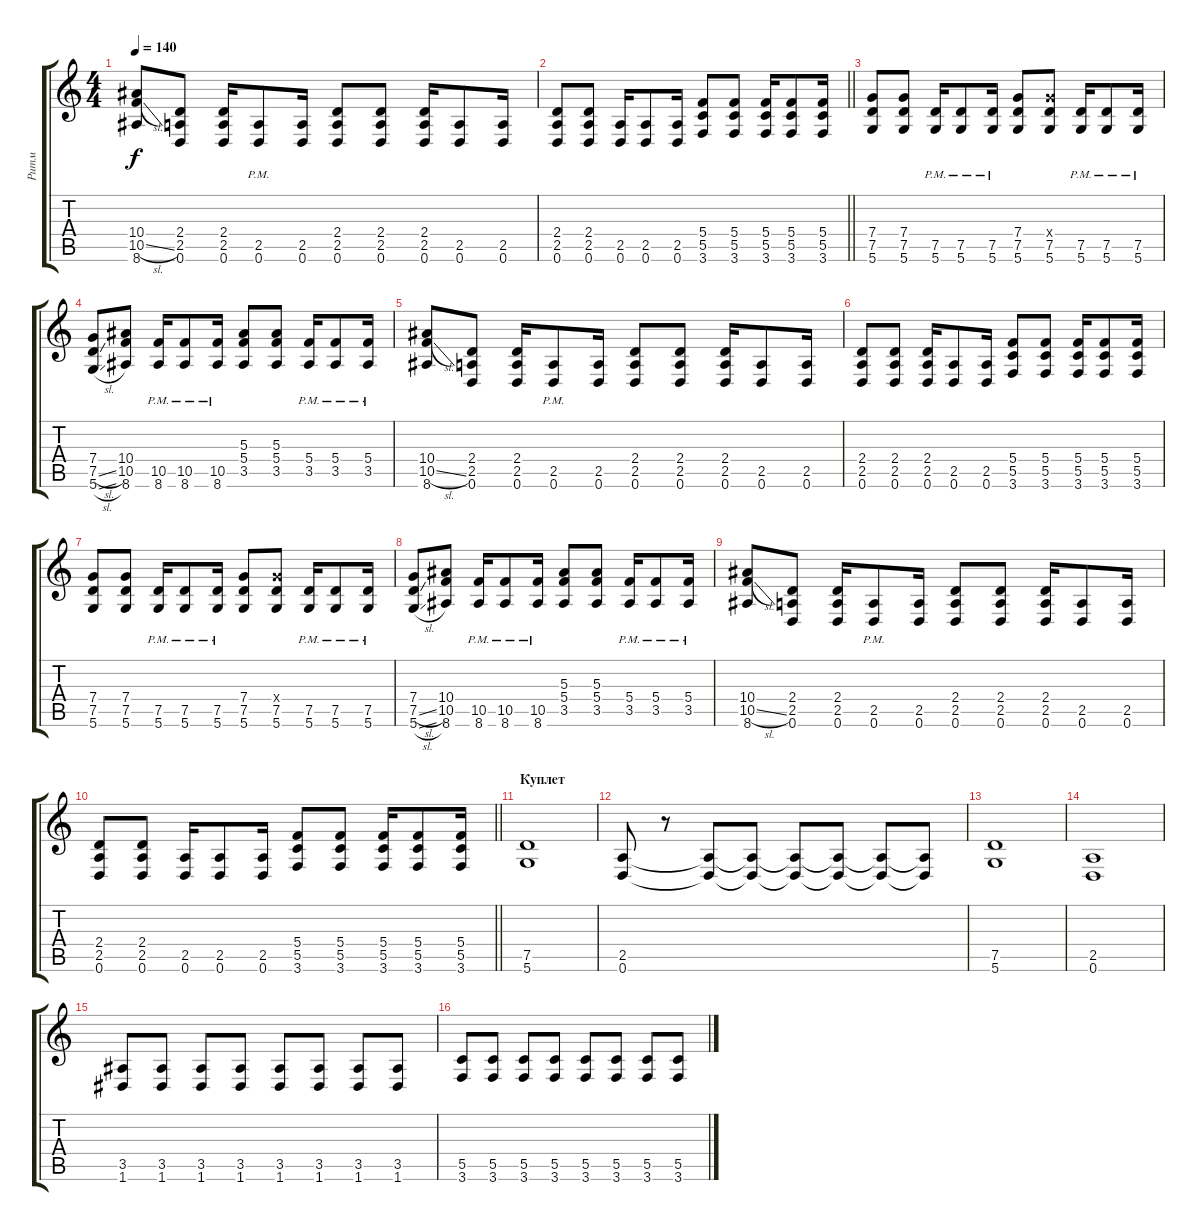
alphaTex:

\track ("Ритм" "Ритм") {instrument distortionguitar}
\staff {score tabs}
\tuning (D4 A3 F3 C3 G2 D2) {hide}
\ts (4 4)
\tempo 140
\clef g2
\ks c
(10.4 10.5{sl} 8.6).8{dy f} (2.4 2.5 0.6).8 (2.4 2.5 0.6).16 (2.5 0.6{pm}).8 (2.5 0.6).16 (2.4 2.5 0.6).8 (2.4 2.5 0.6).8 (2.4 2.5 0.6).16 (2.5 0.6).8 (2.5 0.6).16 |
\barLineRight lightlight
(2.4 2.5 0.6).8 (2.4 2.5 0.6).8 (2.5 0.6).16 (2.5 0.6).8 (2.5 0.6).16 (5.4 5.5 3.6).8 (5.4 5.5 3.6).8 (5.4 5.5 3.6).16 (5.4 5.5 3.6).8 (5.4 5.5 3.6).16 |
(7.4 7.5 5.6).8 (7.4 7.5 5.6).8 (7.5 5.6{pm}).16 (7.5 5.6{pm}).8 (7.5 5.6{pm}).16 (7.4 7.5 5.6).8 (7.4{x} 7.5 5.6).8 (7.5 5.6{pm}).16 (7.5 5.6{pm}).8 (7.5 5.6{pm}).16 |
(7.4 7.5{sl} 5.6{sl}).8 (10.4 10.5 8.6).8 (10.5{pm} 8.6).16 (10.5{pm} 8.6).8 (10.5{pm} 8.6).16 (5.3 5.4 3.5).8 (5.3 5.4 3.5).8 (5.4 3.5{pm}).16 (5.4 3.5{pm}).8 (5.4 3.5{pm}).16 |
(10.4 10.5{sl} 8.6).8 (2.4 2.5 0.6).8 (2.4 2.5 0.6).16 (2.5 0.6{pm}).8 (2.5 0.6).16 (2.4 2.5 0.6).8 (2.4 2.5 0.6).8 (2.4 2.5 0.6).16 (2.5 0.6).8 (2.5 0.6).16 |
(2.4 2.5 0.6).8 (2.4 2.5 0.6).8 (2.4 2.5 0.6).16 (2.5 0.6).8 (2.5 0.6).16 (5.4 5.5 3.6).8 (5.4 5.5 3.6).8 (5.4 5.5 3.6).16 (5.4 5.5 3.6).8 (5.4 5.5 3.6).16 |
(7.4 7.5 5.6).8 (7.4 7.5 5.6).8 (7.5 5.6{pm}).16 (7.5 5.6{pm}).8 (7.5 5.6{pm}).16 (7.4 7.5 5.6).8 (7.4{x} 7.5 5.6).8 (7.5 5.6{pm}).16 (7.5 5.6{pm}).8 (7.5 5.6{pm}).16 |
(7.4 7.5{sl} 5.6{sl}).8 (10.4 10.5 8.6).8 (10.5{pm} 8.6).16 (10.5{pm} 8.6).8 (10.5{pm} 8.6).16 (5.3 5.4 3.5).8 (5.3 5.4 3.5).8 (5.4 3.5{pm}).16 (5.4 3.5{pm}).8 (5.4 3.5{pm}).16 |
(10.4 10.5{sl} 8.6).8 (2.4 2.5 0.6).8 (2.4 2.5 0.6).16 (2.5 0.6{pm}).8 (2.5 0.6).16 (2.4 2.5 0.6).8 (2.4 2.5 0.6).8 (2.4 2.5 0.6).16 (2.5 0.6).8 (2.5 0.6).16 |
\barLineRight lightlight
(2.4 2.5 0.6).8 (2.4 2.5 0.6).8 (2.5 0.6).16 (2.5 0.6).8 (2.5 0.6).16 (5.4 5.5 3.6).8 (5.4 5.5 3.6).8 (5.4 5.5 3.6).16 (5.4 5.5 3.6).8 (5.4 5.5 3.6).16 |
\section ("" "Куплет")
(7.5 5.6).1 |
(2.5 0.6).8 r.8 (2.5{t} 0.6{t}).8 (2.5{t} 0.6{t}).8 (2.5{t} 0.6{t}).8 (2.5{t} 0.6{t}).8 (2.5{t} 0.6{t}).8 (2.5{t} 0.6{t}).8 |
(7.5 5.6).1 |
(2.5 0.6).1 |
(3.5 1.6).8 (3.5 1.6).8 (3.5 1.6).8 (3.5 1.6).8 (3.5 1.6).8 (3.5 1.6).8 (3.5 1.6).8 (3.5 1.6).8 |
(5.5 3.6).8 (5.5 3.6).8 (5.5 3.6).8 (5.5 3.6).8 (5.5 3.6).8 (5.5 3.6).8 (5.5 3.6).8 (5.5 3.6).8
